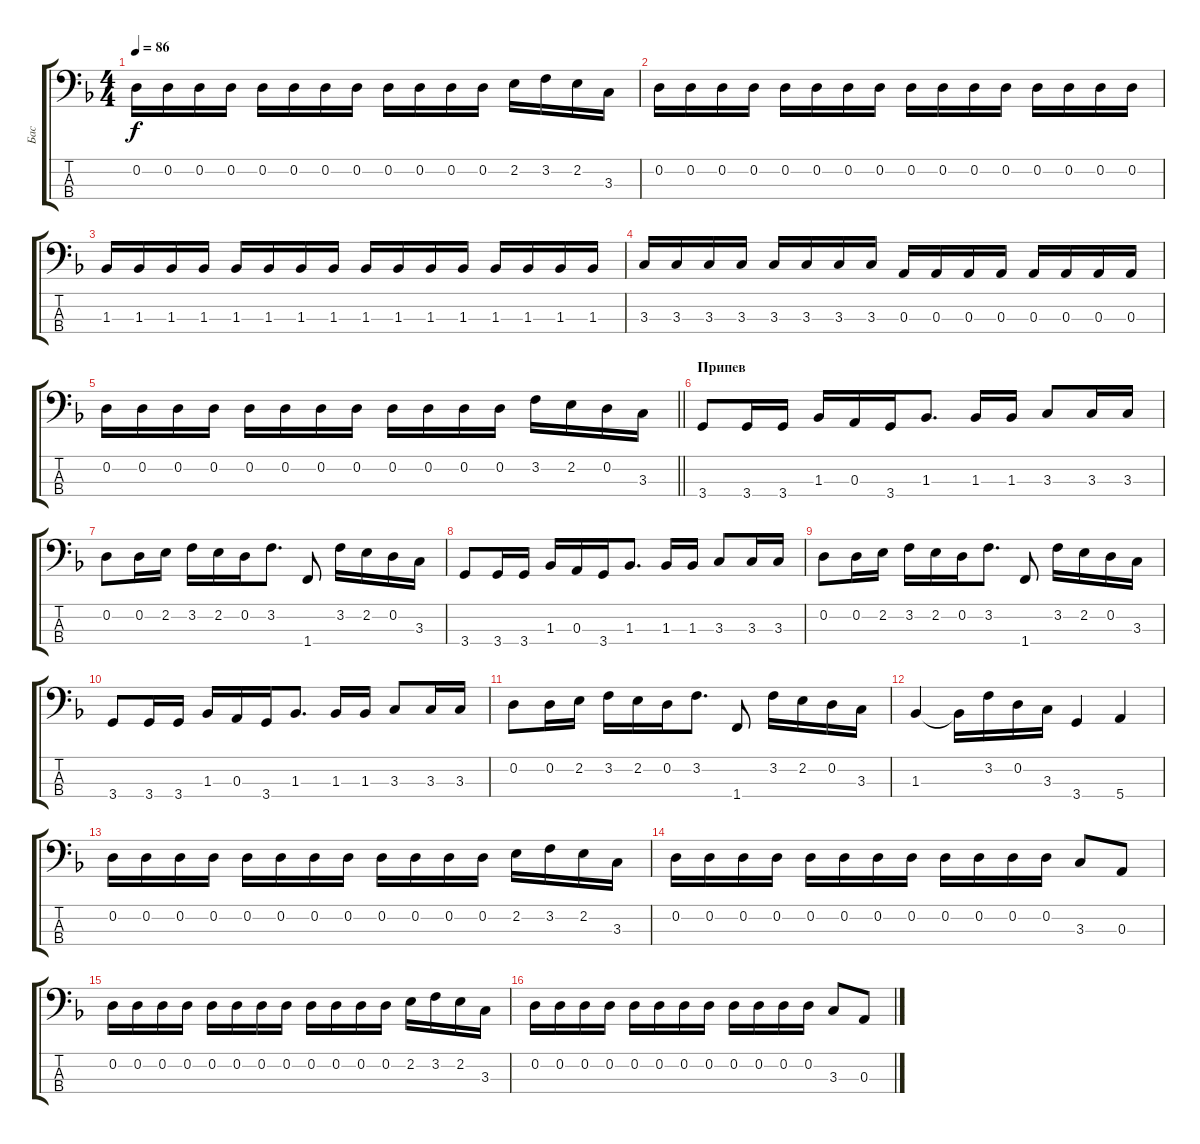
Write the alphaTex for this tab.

\track ("Бас" "Бас") {instrument electricbasspick}
\staff {score tabs}
\tuning (G2 D2 A1 E1) {hide}
\ts (4 4)
\tempo 86
\clef f4
\ks f
0.2.16{dy f} 0.2.16 0.2.16 0.2.16 0.2.16 0.2.16 0.2.16 0.2.16 0.2.16 0.2.16 0.2.16 0.2.16 2.2.16 3.2.16 2.2.16 3.3.16 |
0.2.16 0.2.16 0.2.16 0.2.16 0.2.16 0.2.16 0.2.16 0.2.16 0.2.16 0.2.16 0.2.16 0.2.16 0.2.16 0.2.16 0.2.16 0.2.16 |
1.3.16 1.3.16 1.3.16 1.3.16 1.3.16 1.3.16 1.3.16 1.3.16 1.3.16 1.3.16 1.3.16 1.3.16 1.3.16 1.3.16 1.3.16 1.3.16 |
3.3.16 3.3.16 3.3.16 3.3.16 3.3.16 3.3.16 3.3.16 3.3.16 0.3.16 0.3.16 0.3.16 0.3.16 0.3.16 0.3.16 0.3.16 0.3.16 |
\barLineRight lightlight
0.2.16 0.2.16 0.2.16 0.2.16 0.2.16 0.2.16 0.2.16 0.2.16 0.2.16 0.2.16 0.2.16 0.2.16 3.2.16 2.2.16 0.2.16 3.3.16 |
\section ("" "Припев")
3.4.8 3.4.16 3.4.16 1.3.16 0.3.16 3.4.16 1.3.8{d} 1.3.16 1.3.16 3.3.8 3.3.16 3.3.16 |
0.2.8 0.2.16 2.2.16 3.2.16 2.2.16 0.2.16 3.2.8{d} 1.4.8 3.2.16 2.2.16 0.2.16 3.3.16 |
3.4.8 3.4.16 3.4.16 1.3.16 0.3.16 3.4.16 1.3.8{d} 1.3.16 1.3.16 3.3.8 3.3.16 3.3.16 |
0.2.8 0.2.16 2.2.16 3.2.16 2.2.16 0.2.16 3.2.8{d} 1.4.8 3.2.16 2.2.16 0.2.16 3.3.16 |
3.4.8 3.4.16 3.4.16 1.3.16 0.3.16 3.4.16 1.3.8{d} 1.3.16 1.3.16 3.3.8 3.3.16 3.3.16 |
0.2.8 0.2.16 2.2.16 3.2.16 2.2.16 0.2.16 3.2.8{d} 1.4.8 3.2.16 2.2.16 0.2.16 3.3.16 |
1.3.4 1.3{t}.16 3.2.16 0.2.16 3.3.16 3.4.4 5.4.4 |
0.2.16 0.2.16 0.2.16 0.2.16 0.2.16 0.2.16 0.2.16 0.2.16 0.2.16 0.2.16 0.2.16 0.2.16 2.2.16 3.2.16 2.2.16 3.3.16 |
0.2.16 0.2.16 0.2.16 0.2.16 0.2.16 0.2.16 0.2.16 0.2.16 0.2.16 0.2.16 0.2.16 0.2.16 3.3.8 0.3.8 |
0.2.16 0.2.16 0.2.16 0.2.16 0.2.16 0.2.16 0.2.16 0.2.16 0.2.16 0.2.16 0.2.16 0.2.16 2.2.16 3.2.16 2.2.16 3.3.16 |
0.2.16 0.2.16 0.2.16 0.2.16 0.2.16 0.2.16 0.2.16 0.2.16 0.2.16 0.2.16 0.2.16 0.2.16 3.3.8 0.3.8
